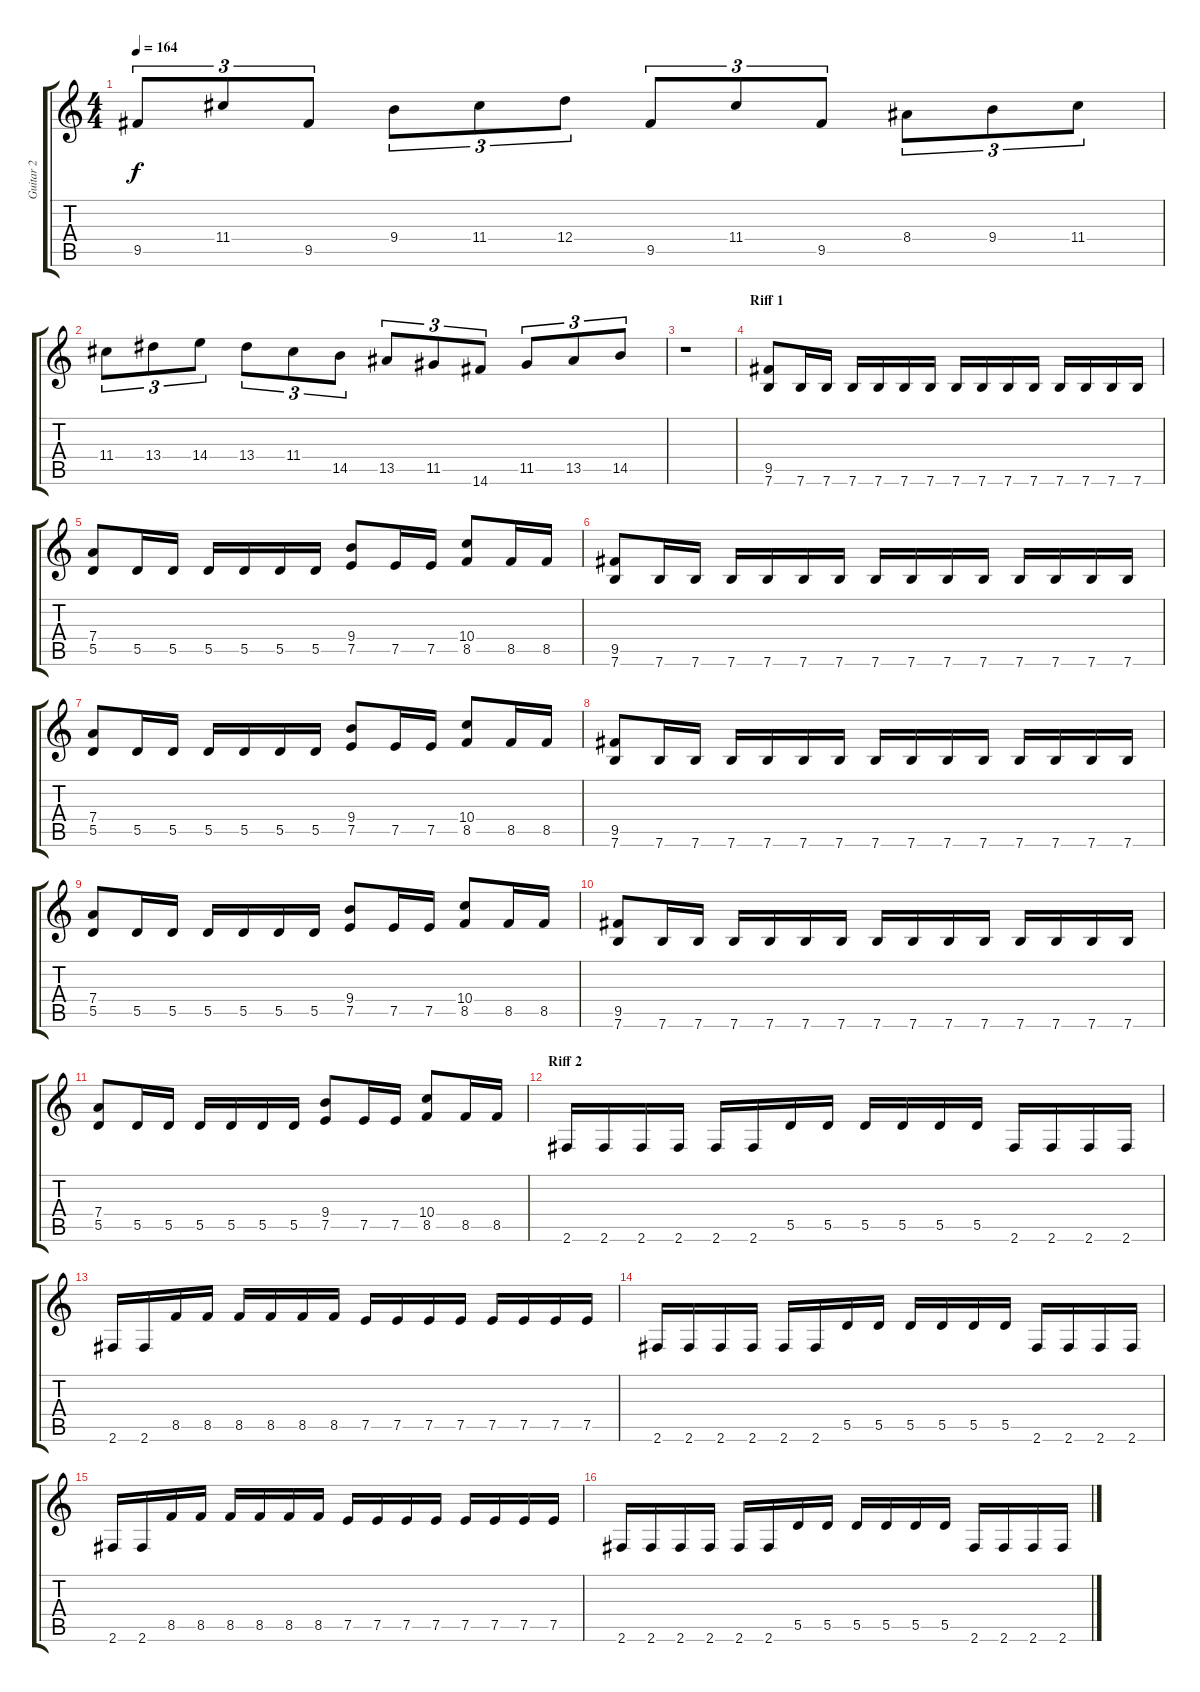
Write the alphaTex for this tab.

\track ("Guitar 2" "Guitar 2") {instrument distortionguitar}
\staff {score tabs}
\tuning (E4 B3 G3 D3 A2 E2) {hide}
\ts (4 4)
\tempo 164
\clef g2
\ks c
9.5.8{tu (3 2) dy f} 11.4.8{tu (3 2)} 9.5.8{tu (3 2)} 9.4.8{tu (3 2)} 11.4.8{tu (3 2)} 12.4.8{tu (3 2)} 9.5.8{tu (3 2)} 11.4.8{tu (3 2)} 9.5.8{tu (3 2)} 8.4.8{tu (3 2)} 9.4.8{tu (3 2)} 11.4.8{tu (3 2)} |
11.4.8{tu (3 2)} 13.4.8{tu (3 2)} 14.4.8{tu (3 2)} 13.4.8{tu (3 2)} 11.4.8{tu (3 2)} 14.5.8{tu (3 2)} 13.5.8{tu (3 2)} 11.5.8{tu (3 2)} 14.6.8{tu (3 2)} 11.5.8{tu (3 2)} 13.5.8{tu (3 2)} 14.5.8{tu (3 2)} |
r.1 |
\section ("" "Riff 1")
(9.5 7.6).8 7.6.16 7.6.16 7.6.16 7.6.16 7.6.16 7.6.16 7.6.16 7.6.16 7.6.16 7.6.16 7.6.16 7.6.16 7.6.16 7.6.16 |
(7.4 5.5).8 5.5.16 5.5.16 5.5.16 5.5.16 5.5.16 5.5.16 (9.4 7.5).8 7.5.16 7.5.16 (10.4 8.5).8 8.5.16 8.5.16 |
(9.5 7.6).8 7.6.16 7.6.16 7.6.16 7.6.16 7.6.16 7.6.16 7.6.16 7.6.16 7.6.16 7.6.16 7.6.16 7.6.16 7.6.16 7.6.16 |
(7.4 5.5).8 5.5.16 5.5.16 5.5.16 5.5.16 5.5.16 5.5.16 (9.4 7.5).8 7.5.16 7.5.16 (10.4 8.5).8 8.5.16 8.5.16 |
(9.5 7.6).8 7.6.16 7.6.16 7.6.16 7.6.16 7.6.16 7.6.16 7.6.16 7.6.16 7.6.16 7.6.16 7.6.16 7.6.16 7.6.16 7.6.16 |
(7.4 5.5).8 5.5.16 5.5.16 5.5.16 5.5.16 5.5.16 5.5.16 (9.4 7.5).8 7.5.16 7.5.16 (10.4 8.5).8 8.5.16 8.5.16 |
(9.5 7.6).8 7.6.16 7.6.16 7.6.16 7.6.16 7.6.16 7.6.16 7.6.16 7.6.16 7.6.16 7.6.16 7.6.16 7.6.16 7.6.16 7.6.16 |
(7.4 5.5).8 5.5.16 5.5.16 5.5.16 5.5.16 5.5.16 5.5.16 (9.4 7.5).8 7.5.16 7.5.16 (10.4 8.5).8 8.5.16 8.5.16 |
\section ("" "Riff 2")
2.6.16 2.6.16 2.6.16 2.6.16 2.6.16 2.6.16 5.5.16 5.5.16 5.5.16 5.5.16 5.5.16 5.5.16 2.6.16 2.6.16 2.6.16 2.6.16 |
2.6.16 2.6.16 8.5.16 8.5.16 8.5.16 8.5.16 8.5.16 8.5.16 7.5.16 7.5.16 7.5.16 7.5.16 7.5.16 7.5.16 7.5.16 7.5.16 |
2.6.16 2.6.16 2.6.16 2.6.16 2.6.16 2.6.16 5.5.16 5.5.16 5.5.16 5.5.16 5.5.16 5.5.16 2.6.16 2.6.16 2.6.16 2.6.16 |
2.6.16 2.6.16 8.5.16 8.5.16 8.5.16 8.5.16 8.5.16 8.5.16 7.5.16 7.5.16 7.5.16 7.5.16 7.5.16 7.5.16 7.5.16 7.5.16 |
2.6.16 2.6.16 2.6.16 2.6.16 2.6.16 2.6.16 5.5.16 5.5.16 5.5.16 5.5.16 5.5.16 5.5.16 2.6.16 2.6.16 2.6.16 2.6.16
